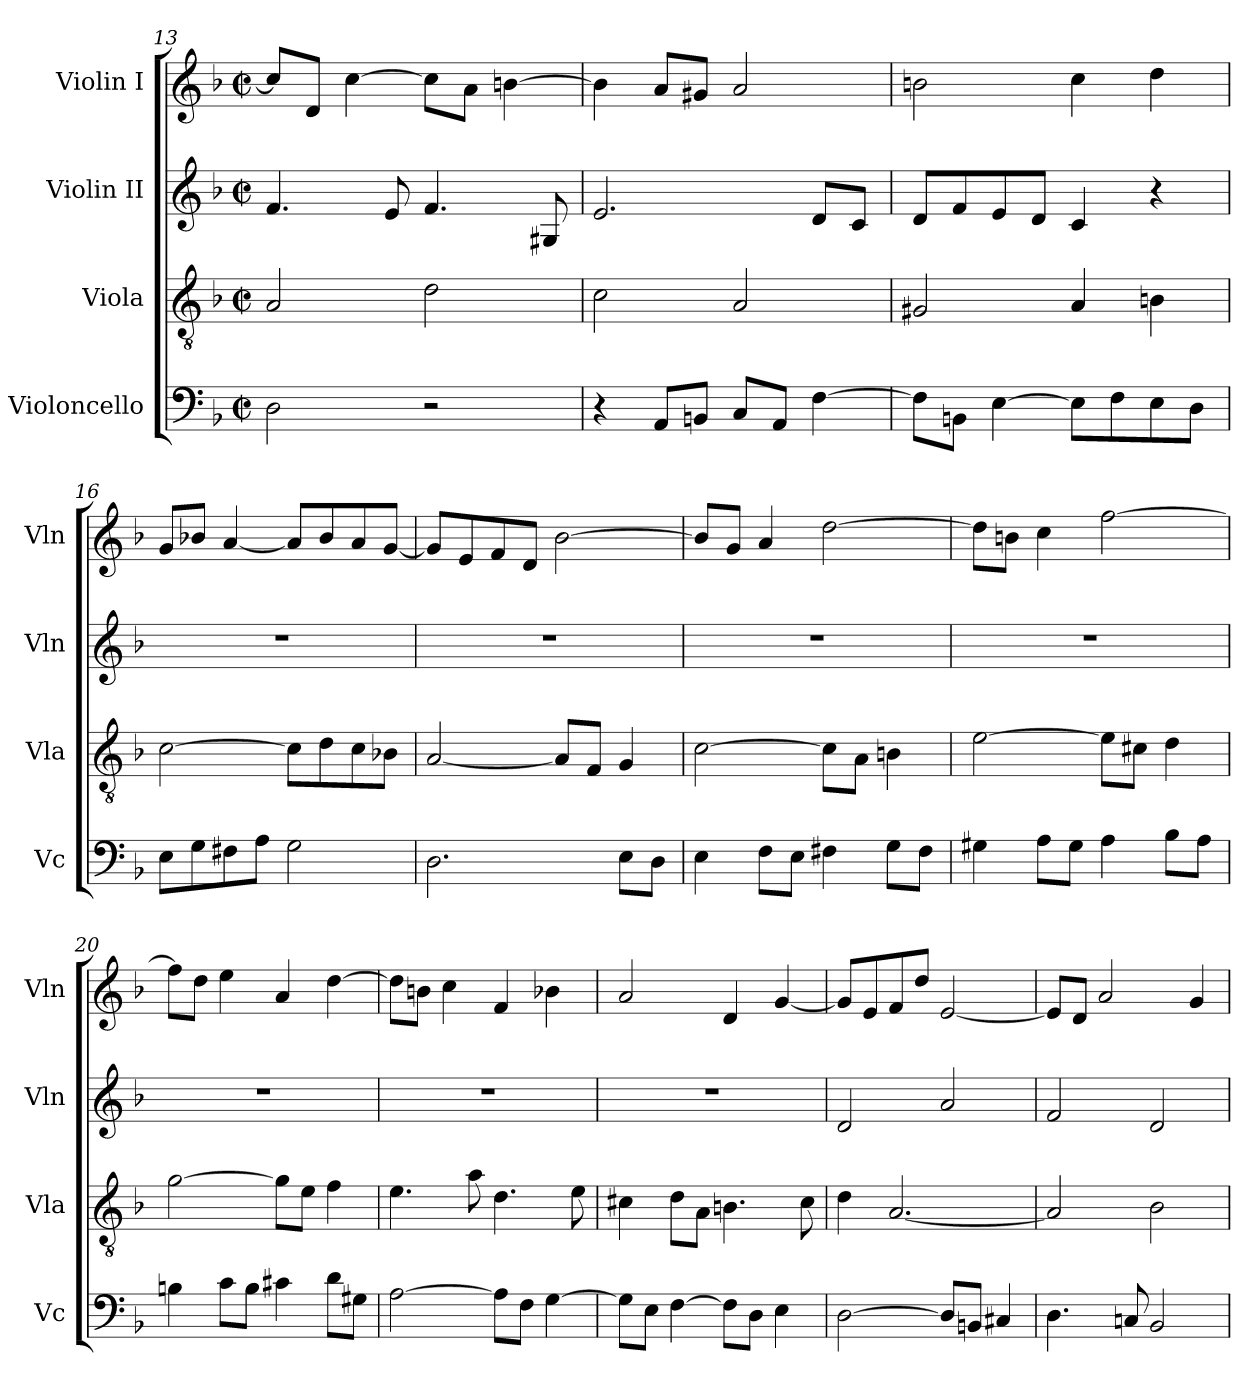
**kern	**kern	**kern	**kern
*part4	*part3	*part2	*part1
*staff4	*staff3	*staff2	*staff1
*I"Violoncello	*I"Viola	*I"Violin II	*I"Violin I
*I'Vc	*I'Vla	*I'Vln	*I'Vln
!!LO:LB:g=z
*clefF4	*clefGv2	*clefG2	*clefG2
*k[b-]	*k[b-]	*k[b-]	*k[b-]
*M2/2	*M2/2	*M2/2	*M2/2
*met(c|)	*met(c|)	*met(c|)	*met(c|)
=13	=13	=13	=13
2D\	2A/	4.f/	8cc/L]
.	.	.	8d/J
.	.	.	[4cc\
.	.	8e/	.
2r	2d\	4.f/	8cc\L]
.	.	.	8a\J
.	.	.	[4bn\
.	.	8G#X/	.
=14	=14	=14	=14
4r	2c\	2.e/	4b\]
8AA/L	.	.	8a/L
8BBn/J	.	.	8g#X/J
8C/L	2A/	.	2a/
8AA/J	.	.	.
[4F\	.	8d/L	.
.	.	8c/J	.
=15	=15	=15	=15
8F\L]	2G#X/	8d/L	2bn\
8BBn\J	.	8f/	.
[4E\	.	8e/	.
.	.	8d/J	.
8E\L]	4A/	4c/	4cc\
8F\	.	.	.
8E\	4Bn\	4r	4dd\
8D\J	.	.	.
=16	=16	=16	=16
8E\L	[2c\	1r	8g/L
8G\	.	.	8b-X/J
8F#X\	.	.	[4a/
8A\J	.	.	.
2G\	8c\L]	.	8a/L]
.	8d\	.	8b-/
.	8c\	.	8a/
.	8B-X\J	.	[8g/J
=17	=17	=17	=17
2.D\	[2A/	1r	8g/L]
.	.	.	8e/
.	.	.	8f/
.	.	.	8d/J
.	8A/L]	.	[2b-\
.	8F/J	.	.
8E\L	4G/	.	.
8D\J	.	.	.
!!LO:PB:g=z
=18	=18	=18	=18
4E\	[2c\	1r	8b-/L]
.	.	.	8g/J
8F\L	.	.	4a/
8E\J	.	.	.
4F#X\	8c\L]	.	[2dd\
.	8A\J	.	.
8G\L	4Bn\	.	.
8F#\J	.	.	.
=19	=19	=19	=19
4G#X\	[2e\	1r	8dd\L]
.	.	.	8bn\J
8A\L	.	.	4cc\
8G#\J	.	.	.
4A\	8e\L]	.	[2ff\
.	8c#X\J	.	.
8B-\L	4d\	.	.
8A\J	.	.	.
=20	=20	=20	=20
4Bn\	[2g\	1r	8ff\L]
.	.	.	8dd\J
8c\L	.	.	4ee\
8B\J	.	.	.
4c#X\	8g\L]	.	4a/
.	8e\J	.	.
8d\L	4f\	.	[4dd\
8G#X\J	.	.	.
=21	=21	=21	=21
[2A\	4.e\	1r	8dd\L]
.	.	.	8bn\J
.	.	.	4cc\
.	8a\	.	.
8A\L]	4.d\	.	4f/
8F\J	.	.	.
[4G\	.	.	4b-X\
.	8e\	.	.
=22	=22	=22	=22
8G\L]	4c#X\	1r	2a/
8E\J	.	.	.
[4F\	8d\L	.	.
.	8A\J	.	.
8F\L]	4.Bn\	.	4d/
8D\J	.	.	.
4E\	.	.	[4g/
.	8c#\	.	.
!!LO:LB:g=z
=23	=23	=23	=23
[2D\	4d\	2d/	8g/L]
.	.	.	8e/
.	[2.A/	.	8f/
.	.	.	8dd/J
8D/L]	.	2a/	[2e/
8BBn/J	.	.	.
4C#X/	.	.	.
=24	=24	=24	=24
4.D\	2A/]	2f/	8e/L]
.	.	.	8d/J
.	.	.	2a/
8Cn/	.	.	.
2BB-/	2B-\	2d/	.
.	.	.	4g/
=	=	=	=
*-	*-	*-	*-
